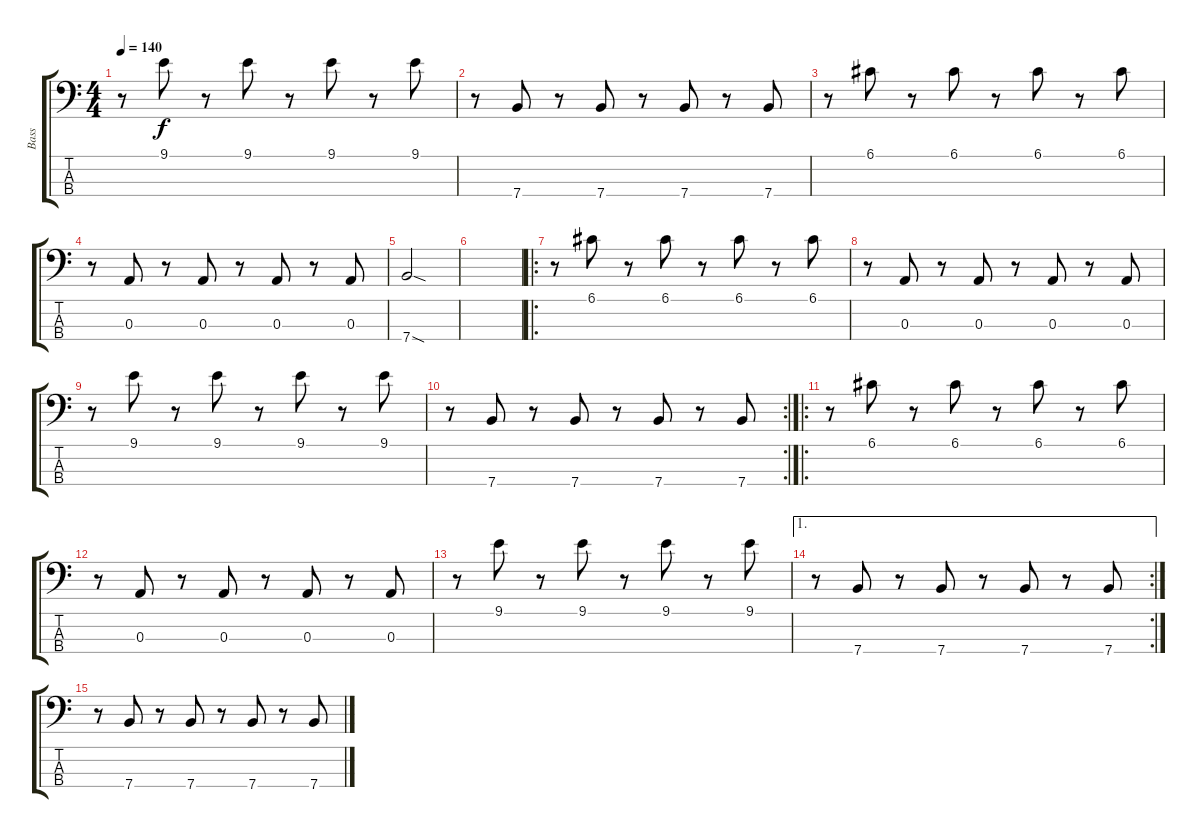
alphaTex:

\track ("Bass" "Bass") {instrument electricbasspick}
\staff {score tabs}
\tuning (G2 D2 A1 E1) {hide}
\ts (4 4)
\tempo 140
\clef f4
\ks c
r.8{dy f} 9.1.8 r.8 9.1.8 r.8 9.1.8 r.8 9.1.8 |
r.8 7.4.8 r.8 7.4.8 r.8 7.4.8 r.8 7.4.8 |
r.8 6.1.8 r.8 6.1.8 r.8 6.1.8 r.8 6.1.8 |
r.8 0.3.8 r.8 0.3.8 r.8 0.3.8 r.8 0.3.8 |
7.4{sod}.2 |
|
\ro
r.8 6.1.8 r.8 6.1.8 r.8 6.1.8 r.8 6.1.8 |
r.8 0.3.8 r.8 0.3.8 r.8 0.3.8 r.8 0.3.8 |
r.8 9.1.8 r.8 9.1.8 r.8 9.1.8 r.8 9.1.8 |
\rc 2
r.8 7.4.8 r.8 7.4.8 r.8 7.4.8 r.8 7.4.8 |
\ro
r.8 6.1.8 r.8 6.1.8 r.8 6.1.8 r.8 6.1.8 |
r.8 0.3.8 r.8 0.3.8 r.8 0.3.8 r.8 0.3.8 |
r.8 9.1.8 r.8 9.1.8 r.8 9.1.8 r.8 9.1.8 |
\ae 1
\rc 2
r.8 7.4.8 r.8 7.4.8 r.8 7.4.8 r.8 7.4.8 |
r.8 7.4.8 r.8 7.4.8 r.8 7.4.8 r.8 7.4.8
